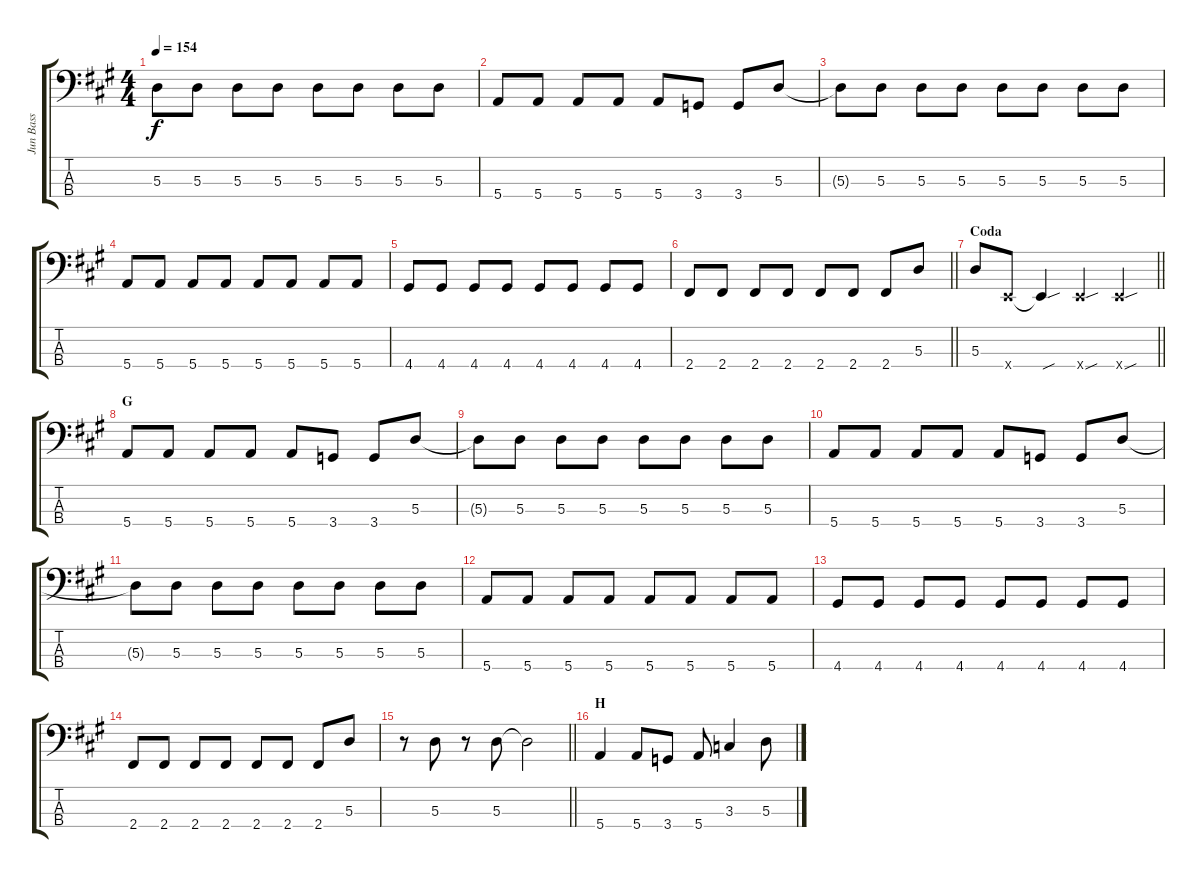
\track ("Jun Bass" "Jun Bass") {instrument electricbasspick}
\staff {score tabs}
\tuning (G2 D2 A1 E1) {hide}
\ts (4 4)
\tempo 154
\clef f4
\ks a
5.3{t}.8{dy f} 5.3.8 5.3.8 5.3.8 5.3.8 5.3.8 5.3.8 5.3.8 |
5.4.8 5.4.8 5.4.8 5.4.8 5.4.8 3.4.8 3.4.8 5.3.8 |
5.3{t}.8 5.3.8 5.3.8 5.3.8 5.3.8 5.3.8 5.3.8 5.3.8 |
5.4.8 5.4.8 5.4.8 5.4.8 5.4.8 5.4.8 5.4.8 5.4.8 |
4.4.8 4.4.8 4.4.8 4.4.8 4.4.8 4.4.8 4.4.8 4.4.8 |
\barLineRight lightlight
2.4.8 2.4.8 2.4.8 2.4.8 2.4.8 2.4.8 2.4.8 5.3.8 |
\section ("" "Coda")
\barLineRight lightlight
5.3.8 0.4{x}.8 0.4{sou t}.4 0.4{sou x}.4 0.4{sou x}.4 |
\section ("" "G")
5.4.8 5.4.8 5.4.8 5.4.8 5.4.8 3.4.8 3.4.8 5.3.8 |
5.3{t}.8 5.3.8 5.3.8 5.3.8 5.3.8 5.3.8 5.3.8 5.3.8 |
5.4.8 5.4.8 5.4.8 5.4.8 5.4.8 3.4.8 3.4.8 5.3.8 |
5.3{t}.8 5.3.8 5.3.8 5.3.8 5.3.8 5.3.8 5.3.8 5.3.8 |
5.4.8 5.4.8 5.4.8 5.4.8 5.4.8 5.4.8 5.4.8 5.4.8 |
4.4.8 4.4.8 4.4.8 4.4.8 4.4.8 4.4.8 4.4.8 4.4.8 |
2.4.8 2.4.8 2.4.8 2.4.8 2.4.8 2.4.8 2.4.8 5.3.8 |
\barLineRight lightlight
r.8 5.3.8 r.8 5.3.8 5.3{t}.2 |
\section ("" "H")
5.4.4 5.4.8 3.4.8 5.4.8 3.3.4 5.3.8
